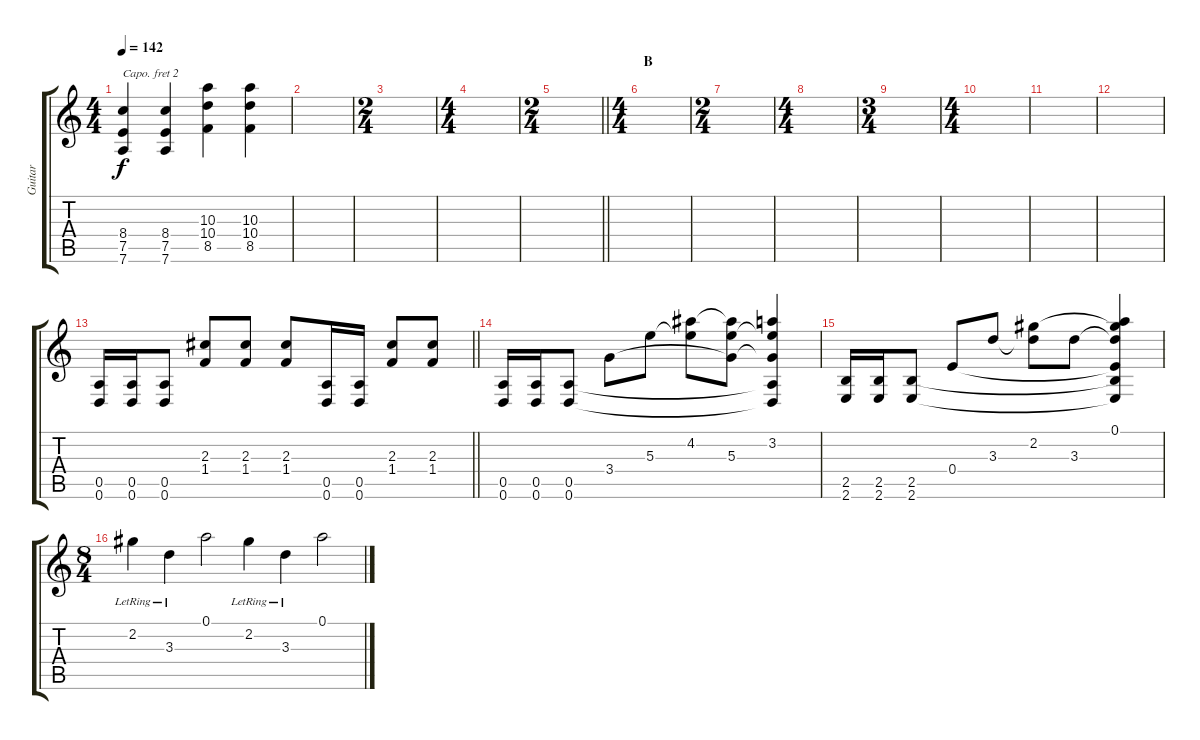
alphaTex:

\track ("Guitar" "Guitar") {instrument distortionguitar}
\staff {score tabs}
\capo 2
\tuning (G4 E4 A3 D3 G2 C2) {hide}
\ts (4 4)
\tempo 142
\clef g2
\ks c
(8.4 7.5 7.6).4{dy f} (8.4 7.5 7.6).4 (10.3 10.4 8.5).4 (10.3 10.4 8.5).4 |
|
\ts (2 4)
|
\ts (4 4)
|
\ts (2 4)
\barLineRight lightlight
|
\ts (4 4)
\section ("" "B")
|
\ts (2 4)
|
\ts (4 4)
|
\ts (3 4)
|
\ts (4 4)
|
|
|
\barLineRight lightlight
(0.5 0.6).16 (0.5 0.6).16 (0.5 0.6).8 (2.3 1.4).8 (2.3 1.4).8 (2.3 1.4).8 (0.5 0.6).16 (0.5 0.6).16 (2.3 1.4).8 (2.3 1.4).8 |
(0.5 0.6).16 (0.5 0.6).16 (0.5 0.6).8 3.4.8 5.3.8 (4.2 5.3{t}).8 (4.2{t} 5.3 3.4{t}).8 (3.2 5.3{t} 3.4{t} 0.5{t} 0.6{t}).4 |
(2.5 2.6).16 (2.5 2.6).16 (2.5 2.6).8 0.4.8 3.3.8 (2.2 3.3{t}).8 3.3.8 (0.1 2.2{t} 3.3{t} 0.4{t} 2.5{t} 2.6{t}).4 |
\ts (8 4)
2.2{lr}.4 3.3{lr}.4 0.1.2 2.2{lr}.4 3.3{lr}.4 0.1.2
